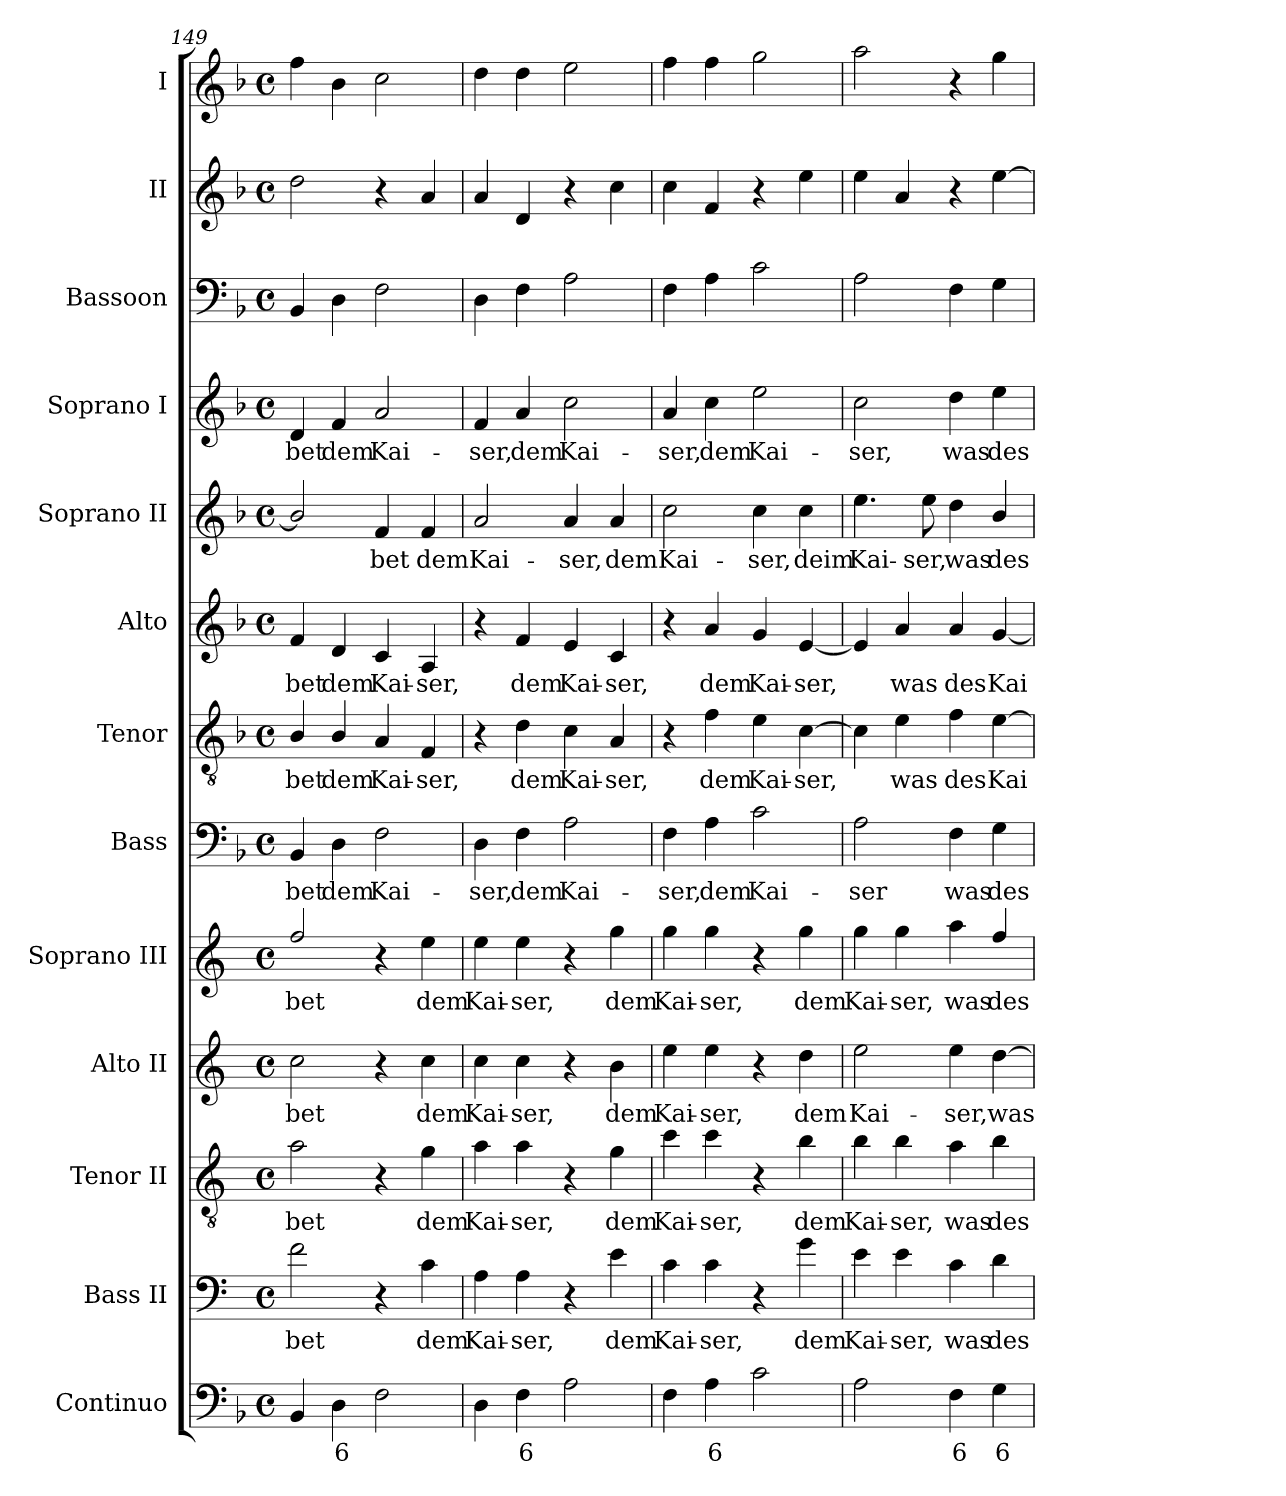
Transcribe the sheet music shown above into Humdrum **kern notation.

**kern	**text	**kern	**text	**kern	**text	**kern	**text	**kern	**text	**kern	**text	**kern	**text	**kern	**text	**kern	**text	**kern	**text	**kern	**kern	**kern
*part13	*part13	*part12	*part12	*part11	*part11	*part10	*part10	*part9	*part9	*part8	*part8	*part7	*part7	*part6	*part6	*part5	*part5	*part4	*part4	*part3	*part2	*part1
*staff13	*staff13	*staff12	*staff12	*staff11	*staff11	*staff10	*staff10	*staff9	*staff9	*staff8	*staff8	*staff7	*staff7	*staff6	*staff6	*staff5	*staff5	*staff4	*staff4	*staff3	*staff2	*staff1
*I"Continuo	*	*I"Bass II	*	*I"Tenor II	*	*I"Alto II	*	*I"Soprano III	*	*I"Bass	*	*I"Tenor	*	*I"Alto	*	*I"Soprano II	*	*I"Soprano I	*	*I"Bassoon	*I"II	*I"I
*	*	*I'B II	*	*I'T II	*	*I'A II	*	*I'S III	*	*I'B	*	*I'T	*	*I'A	*	*I'S II	*	*I'S I	*	*I'Bsn	*I'II	*I'I
*clefF4	*	*clefF4	*	*clefGv2	*	*clefG2	*	*clefG2	*	*clefF4	*	*clefGv2	*	*clefG2	*	*clefG2	*	*clefG2	*	*clefF4	*clefG2	*clefG2
*	*	*ITrd4c7	*	*ITrd4c7	*	*ITrd4c7	*	*ITrd4c7	*	*	*	*	*	*	*	*	*	*	*	*	*	*
*k[b-]	*	*k[b-]	*	*k[b-]	*	*k[b-]	*	*k[b-]	*	*k[b-]	*	*k[b-]	*	*k[b-]	*	*k[b-]	*	*k[b-]	*	*k[b-]	*k[b-]	*k[b-]
*F:	*	*F:	*	*F:	*	*F:	*	*F:	*	*F:	*	*F:	*	*F:	*	*F:	*	*F:	*	*F:	*F:	*F:
*M4/4	*	*M4/4	*	*M4/4	*	*M4/4	*	*M4/4	*	*M4/4	*	*M4/4	*	*M4/4	*	*M4/4	*	*M4/4	*	*M4/4	*M4/4	*M4/4
*met(c)	*	*met(c)	*	*met(c)	*	*met(c)	*	*met(c)	*	*met(c)	*	*met(c)	*	*met(c)	*	*met(c)	*	*met(c)	*	*met(c)	*met(c)	*met(c)
=149	=149	=149	=149	=149	=149	=149	=149	=149	=149	=149	=149	=149	=149	=149	=149	=149	=149	=149	=149	=149	=149	=149
!	!	!	!LO:LY:b	!	!LO:LY:b	!	!LO:LY:b	!	!LO:LY:b	!	!LO:LY:b	!	!LO:LY:b	!	!LO:LY:b	!	!	!	!LO:LY:b	!	!	!
4BB-	.	2B-	-bet	2d	-bet	2f	-bet	2b-/	-bet	4BB-	-bet	4B-/	-bet	4f	-bet	2b-/]	.	4d	-bet	4BB-	2dd	4ff
!	!LO:LY:b	!	!	!	!	!	!	!	!	!	!LO:LY:b	!	!LO:LY:b	!	!LO:LY:b	!	!	!	!LO:LY:b	!	!	!
4D	6	.	.	.	.	.	.	.	.	4D	dem	4B-/	dem	4d	dem	.	.	4f	dem	4D	.	4b-
!	!	!	!	!	!	!	!	!	!	!	!LO:LY:b	!	!LO:LY:b	!	!LO:LY:b	!	!LO:LY:b	!	!LO:LY:b	!	!	!
2F	.	4r	.	4r	.	4r	.	4r	.	2F	Kai-	4A	Kai-	4c	Kai-	4f	bet	2a	Kai-	2F	4r	2cc
!	!	!	!LO:LY:b	!	!LO:LY:b	!	!LO:LY:b	!	!LO:LY:b	!	!	!	!LO:LY:b	!	!LO:LY:b	!	!LO:LY:b	!	!	!	!	!
.	.	4F	dem	4c	dem	4f	dem	4a	dem	.	.	4F	-ser,	4A	-ser,	4f	dem	.	.	.	4a	.
=150	=150	=150	=150	=150	=150	=150	=150	=150	=150	=150	=150	=150	=150	=150	=150	=150	=150	=150	=150	=150	=150	=150
!	!	!	!LO:LY:b	!	!LO:LY:b	!	!LO:LY:b	!	!LO:LY:b	!	!LO:LY:b	!	!	!	!	!	!LO:LY:b	!	!LO:LY:b	!	!	!
4D	.	4D	Kai-	4d	Kai-	4f	Kai-	4a	Kai-	4D	-ser,	4r	.	4r	.	2a	Kai-	4f	-ser,	4D	4a	4dd
!	!LO:LY:b	!	!LO:LY:b	!	!LO:LY:b	!	!LO:LY:b	!	!LO:LY:b	!	!LO:LY:b	!	!LO:LY:b	!	!LO:LY:b	!	!	!	!LO:LY:b	!	!	!
4F	6	4D	-ser,	4d	-ser,	4f	-ser,	4a	-ser,	4F	dem	4d	dem	4f	dem	.	.	4a	dem	4F	4d	4dd
!	!	!	!	!	!	!	!	!	!	!	!LO:LY:b	!	!LO:LY:b	!	!LO:LY:b	!	!LO:LY:b	!	!LO:LY:b	!	!	!
2A	.	4r	.	4r	.	4r	.	4r	.	2A	Kai-	4c	Kai-	4e	Kai-	4a	-ser,	2cc	Kai-	2A	4r	2ee
!	!	!	!LO:LY:b	!	!LO:LY:b	!	!LO:LY:b	!	!LO:LY:b	!	!	!	!LO:LY:b	!	!LO:LY:b	!	!LO:LY:b	!	!	!	!	!
.	.	4A	dem	4c	dem	4e	dem	4cc	dem	.	.	4A	-ser,	4c	-ser,	4a	dem	.	.	.	4cc	.
=151	=151	=151	=151	=151	=151	=151	=151	=151	=151	=151	=151	=151	=151	=151	=151	=151	=151	=151	=151	=151	=151	=151
!	!	!	!LO:LY:b	!	!LO:LY:b	!	!LO:LY:b	!	!LO:LY:b	!	!LO:LY:b	!	!	!	!	!	!LO:LY:b	!	!LO:LY:b	!	!	!
4F	.	4F	Kai-	4f	Kai-	4a	Kai-	4cc	Kai-	4F	-ser,	4r	.	4r	.	2cc	Kai-	4a	-ser,	4F	4cc	4ff
!	!LO:LY:b	!	!LO:LY:b	!	!LO:LY:b	!	!LO:LY:b	!	!LO:LY:b	!	!LO:LY:b	!	!LO:LY:b	!	!LO:LY:b	!	!	!	!LO:LY:b	!	!	!
4A	6	4F	-ser,	4f	-ser,	4a	-ser,	4cc	-ser,	4A	dem	4f	dem	4a	dem	.	.	4cc	dem	4A	4f	4ff
!	!	!	!	!	!	!	!	!	!	!	!LO:LY:b	!	!LO:LY:b	!	!LO:LY:b	!	!LO:LY:b	!	!LO:LY:b	!	!	!
2c	.	4r	.	4r	.	4r	.	4r	.	2c	Kai-	4e	Kai-	4g	Kai-	4cc	-ser,	2ee	Kai-	2c	4r	2gg
!	!	!	!LO:LY:b	!	!LO:LY:b	!	!LO:LY:b	!	!LO:LY:b	!	!	!	!LO:LY:b	!	!LO:LY:b	!	!LO:LY:b	!	!	!	!	!
.	.	4c	dem	4e	dem	4g	dem	4cc	dem	.	.	[4c	-ser,	[4e	-ser,	4cc	deim	.	.	.	4ee	.
=152	=152	=152	=152	=152	=152	=152	=152	=152	=152	=152	=152	=152	=152	=152	=152	=152	=152	=152	=152	=152	=152	=152
!	!	!	!LO:LY:b	!	!LO:LY:b	!	!LO:LY:b	!	!LO:LY:b	!	!LO:LY:b	!	!	!	!	!	!LO:LY:b	!	!LO:LY:b	!	!	!
2A	.	4A	Kai-	4e	Kai-	2a	Kai-	4cc	Kai-	2A	-ser	4c]	.	4e]	.	4.ee	Kai-	2cc	-ser,	2A	4ee	2aa
!	!	!	!LO:LY:b	!	!LO:LY:b	!	!	!	!LO:LY:b	!	!	!	!LO:LY:b	!	!LO:LY:b	!	!	!	!	!	!	!
.	.	4A	-ser,	4e	-ser,	.	.	4cc	-ser,	.	.	4e	was	4a	was	.	.	.	.	.	4a	.
!	!	!	!	!	!	!	!	!	!	!	!	!	!	!	!	!	!LO:LY:b	!	!	!	!	!
.	.	.	.	.	.	.	.	.	.	.	.	.	.	.	.	8ee	-ser,	.	.	.	.	.
!	!LO:LY:b	!	!LO:LY:b	!	!LO:LY:b	!	!LO:LY:b	!	!LO:LY:b	!	!LO:LY:b	!	!LO:LY:b	!	!LO:LY:b	!	!LO:LY:b	!	!LO:LY:b	!	!	!
4F	6	4F	was	4d	was	4a	-ser,	4dd	was	4F	was	4f	des	4a	des	4dd	was	4dd	was	4F	4r	4r
!	!LO:LY:b	!	!LO:LY:b	!	!LO:LY:b	!	!LO:LY:b	!	!LO:LY:b	!	!LO:LY:b	!	!LO:LY:b	!	!LO:LY:b	!	!LO:LY:b	!	!LO:LY:b	!	!	!
4G	6	4G	des	4e	des	[4g	was	4b-/	des	4G	des	[4e	Kai-	[4g	Kai-	4b-/	des	4ee	des	4G	[4ee	4gg
=	=	=	=	=	=	=	=	=	=	=	=	=	=	=	=	=	=	=	=	=	=	=
*-	*-	*-	*-	*-	*-	*-	*-	*-	*-	*-	*-	*-	*-	*-	*-	*-	*-	*-	*-	*-	*-	*-
